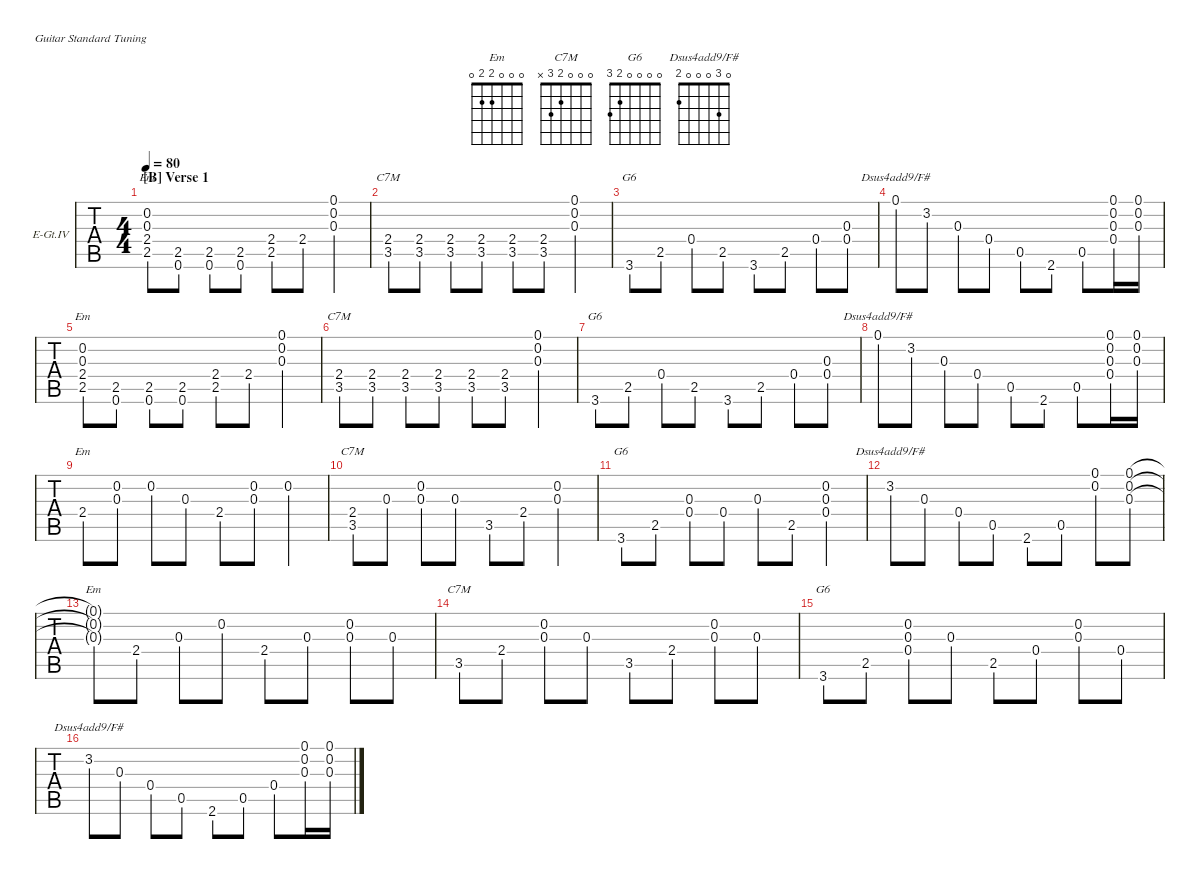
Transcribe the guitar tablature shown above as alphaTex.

\hideDynamics
\bracketExtendMode nobrackets
\firstSystemTrackNameOrientation horizontal
\otherSystemsTrackNameOrientation horizontal
\track ("E.Guitar IV" "E-Gt.IV") {multiBarRest instrument distortionguitar}
\staff {tabs}
\tuning (E4 B3 G3 D3 A2 E2)
\chord ("Em" 0 0 0 2 2 0)
\chord ("C7M" 0 0 0 2 3 x)
\chord ("G6" 0 0 0 0 2 3)
\chord ("Dsus4add9/F#" 0 3 0 0 0 2)
\ts (4 4)
\section ("B" "Verse 1")
\tempo 80
\clef g2
\ks g
(2.5 2.4 0.3 0.2).8{ch "Em" dy mf} (0.6 2.5).8 (2.5 0.6).8 (2.5 0.6).8 (2.5 2.4).8 2.4.8 (0.1{ac} 0.2{ac} 0.3{ac}).4 |
(3.5 2.4).8{ch "C7M"} (3.5 2.4).8 (2.4 3.5).8 (2.4 3.5).8 (3.5 2.4).8 (3.5 2.4).8 (0.1{ac} 0.2{ac} 0.3{ac}).4 |
3.6.8{ch "G6"} 2.5.8 0.4.8 2.5.8 3.6.8 2.5.8 0.4.8 (0.4 0.3).8 |
0.1.8{ch "Dsus4add9/F#"} 3.2.8 0.3.8 0.4.8 0.5.8 2.6.8 0.5.8 (0.4 0.3 0.2 0.1).16 (0.1 0.2 0.3).16 |
(2.5 2.4 0.3 0.2).8{ch "Em"} (0.6 2.5).8 (2.5 0.6).8 (2.5 0.6).8 (2.5 2.4).8 2.4.8 (0.1{ac} 0.2{ac} 0.3{ac}).4 |
(3.5 2.4).8{ch "C7M"} (3.5 2.4).8 (2.4 3.5).8 (2.4 3.5).8 (3.5 2.4).8 (3.5 2.4).8 (0.1{ac} 0.2{ac} 0.3{ac}).4 |
3.6.8{ch "G6"} 2.5.8 0.4.8 2.5.8 3.6.8 2.5.8 0.4.8 (0.4 0.3).8 |
0.1.8{ch "Dsus4add9/F#"} 3.2.8 0.3.8 0.4.8 0.5.8 2.6.8 0.5.8 (0.4 0.3 0.2 0.1).16 (0.1 0.2 0.3).16 |
2.4.8{ch "Em"} (0.3 0.2).8 0.2.8 0.3.8 2.4.8 (0.3 0.2).8 0.2.4 |
(3.5 2.4).8{ch "C7M"} 0.3.8 (0.3 0.2).8 0.3.8 3.5.8 2.4.8 (0.3 0.2).4 |
3.6.8{ch "G6"} 2.5.8 (0.4 0.3).8 0.4.8 0.3.8 2.5.8 (0.4 0.3 0.2).4 |
3.2.8{ch "Dsus4add9/F#"} 0.3.8 0.4.8 0.5.8 2.6.8 0.5.8 (0.1 0.2).8 (0.1 0.2 0.3).8 |
(0.3{t} 0.2{t} 0.1{t}).8{ch "Em"} 2.4.8 0.3.8 0.2.8 2.4.8 0.3.8 (0.3 0.2).8 0.3.8 |
3.5.8{ch "C7M"} 2.4.8 (0.3 0.2).8 0.3.8 3.5.8 2.4.8 (0.3 0.2).8 0.3.8 |
3.6.8{ch "G6"} 2.5.8 (0.4 0.3 0.2).8 0.3.8 2.5.8 0.4.8 (0.3 0.2).8 0.4.8 |
3.2.8{ch "Dsus4add9/F#"} 0.3.8 0.4.8 0.5.8 2.6.8 0.5.8 0.4.8 (0.3 0.2 0.1).16 (0.1 0.2 0.3).16
